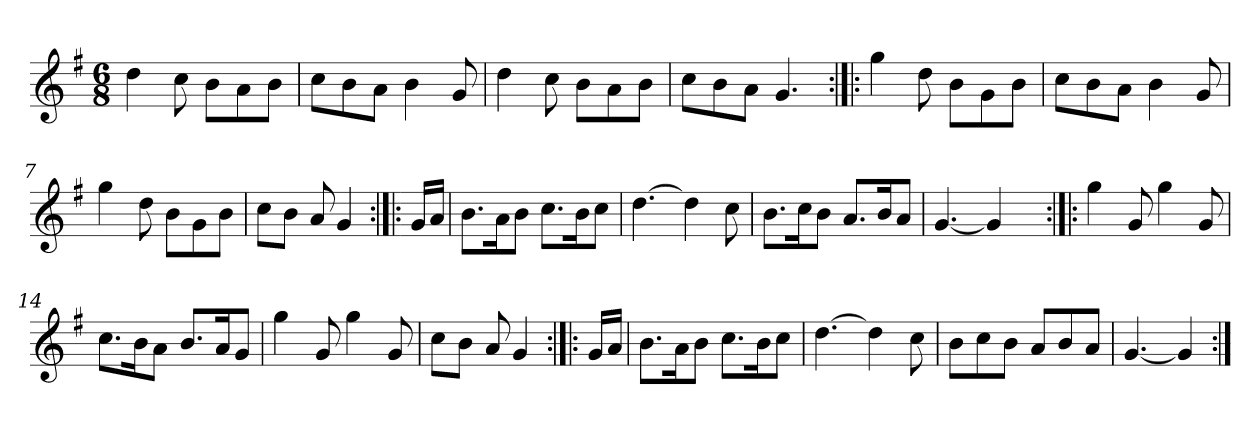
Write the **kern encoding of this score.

**kern
*part1
*staff1
*clefG2
*k[f#]
*G:
*M6/8
*MM144
=1
4dd
8cc
8b\L
8a\
8b\J
=2
8cc\L
8b\
8a\J
4b
8g
=3
4dd
8cc
8b\L
8a\
8b\J
=4
8cc\L
8b\
8a\J
4.g
=5:|!|:
4gg
8dd
8b\L
8g\
8b\J
=6
8cc\L
8b\
8a\J
4b
8g
=7
4gg
8dd
8b\L
8g\
8b\J
=8
8cc\L
8b\J
8a
4g
=:|!|:
16g/LL
16a/JJ
=9
8.b\L
16a\K
8b\J
8.cc\L
16b\K
8cc\J
=10
[4.dd
4dd]
8cc
=11
8.b\L
16cc\K
8b\J
8.a/L
16b/K
8a/J
=12
[4.g
4g]
8ryy
=13:|!|:
4gg
8g
4gg
8g
=14
8.cc\L
16b\K
8a\J
8.b/L
16a/K
8g/J
=15
4gg
8g
4gg
8g
=16
8cc\L
8b\J
8a
4g
=:|!|:
16g/LL
16a/JJ
=17
8.b\L
16a\K
8b\J
8.cc\L
16b\K
8cc\J
=18
[4.dd
4dd]
8cc
=19
8b\L
8cc\
8b\J
8a/L
8b/
8a/J
=20
[4.g
4g]
=:|!
*-
